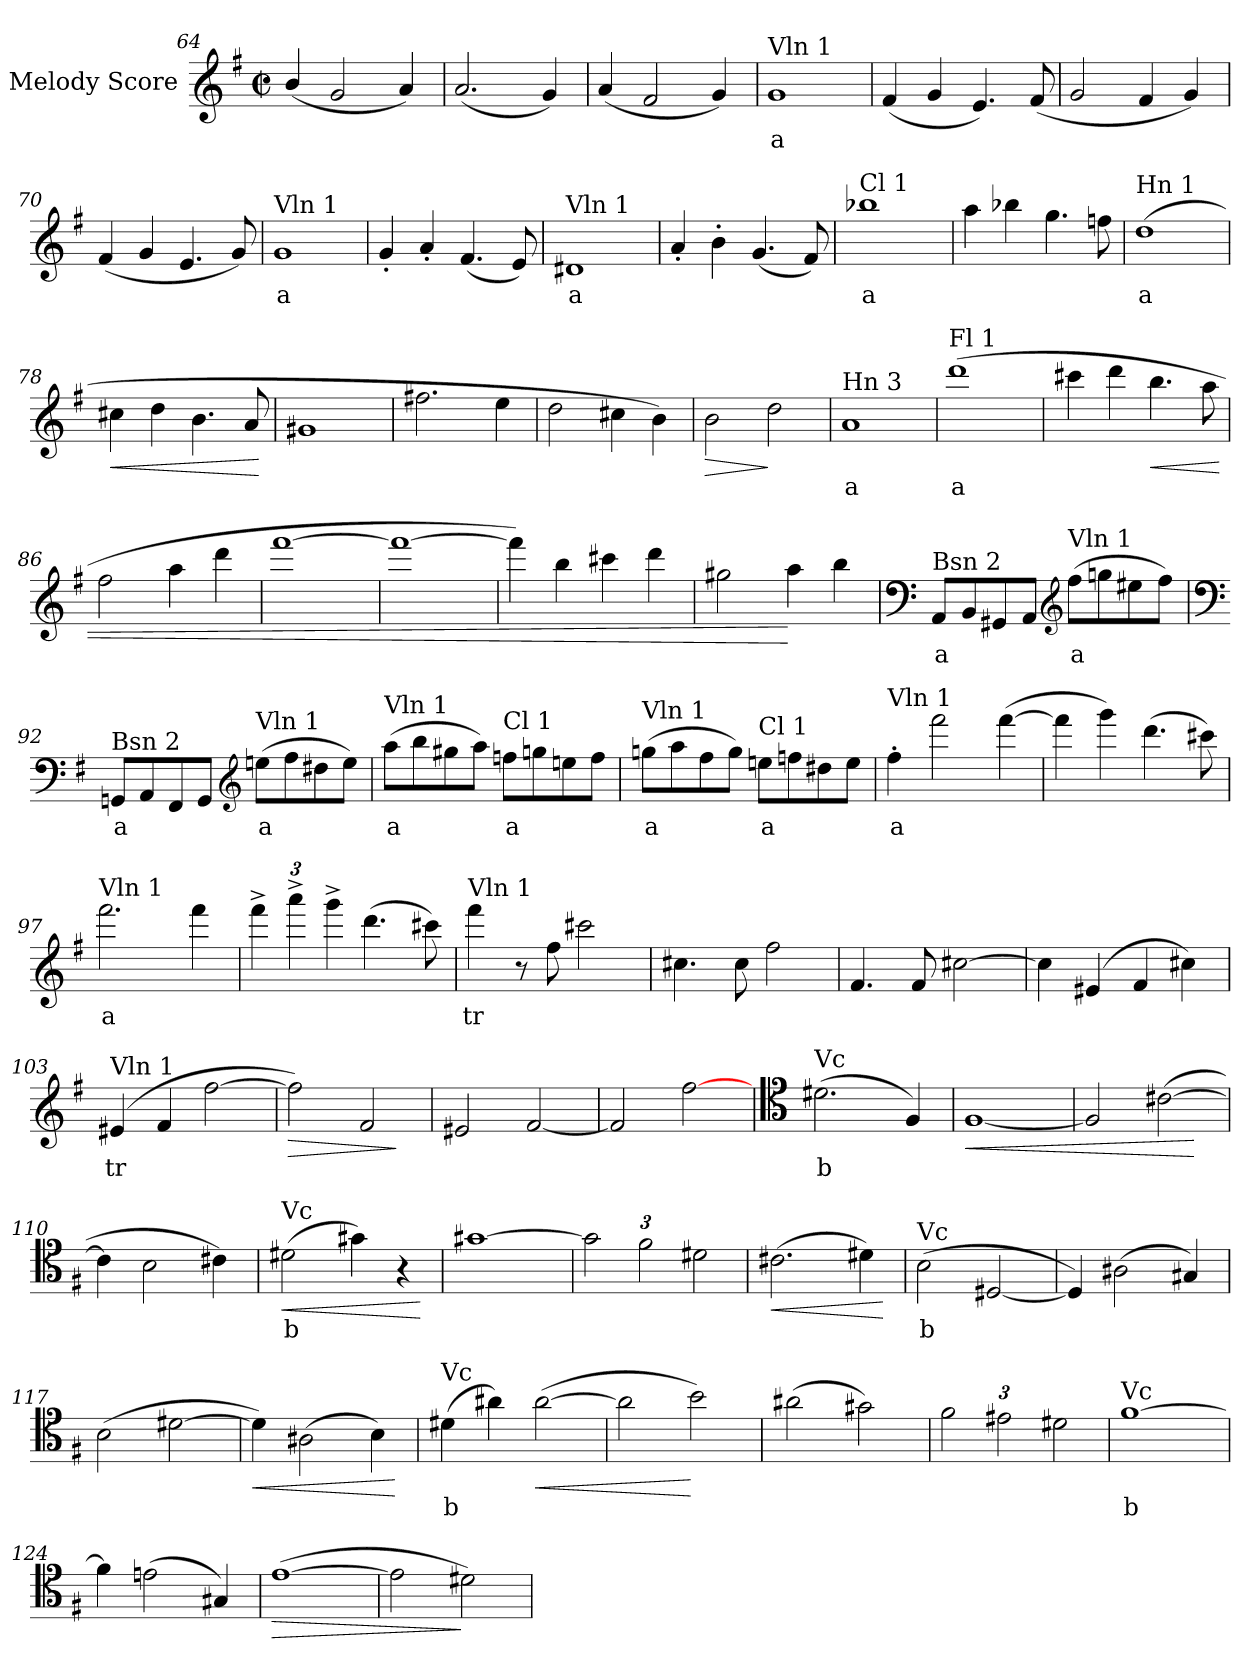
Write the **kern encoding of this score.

**kern	**text	**dynam
*part1	*part1	*part1
*staff1	*staff1	*staff1
*I"Melody Score	*	*
*clefG2	*	*
*k[f#]	*	*
*M2/2	*	*
*met(c|)	*	*
=64	=64	=64
(4b/	.	.
2g/	.	.
4a/)	.	.
=65	=65	=65
(2.a/	.	.
4g/)	.	.
=66	=66	=66
(4a/	.	.
2f#/	.	.
4g/)	.	.
=67	=67	=67
!LO:TX:a:t=Vln 1	!	!
!	!LO:LY:b:color=#FF0000	!
1g	a	.
=68	=68	=68
(4f#/	.	.
4g/	.	.
4.e/)	.	.
(8f#/	.	.
=69	=69	=69
2g/	.	.
4f#/	.	.
4g/)	.	.
=70	=70	=70
(4f#/	.	.
4g/	.	.
4.e/	.	.
8g/)	.	.
=71	=71	=71
!LO:TX:a:t=Vln 1	!	!
!	!LO:LY:b:color=#FF0000	!
1g	a	.
=72	=72	=72
4g'/	.	.
4a'/	.	.
(4.f#/	.	.
8e/)	.	.
=73	=73	=73
!LO:TX:a:t=Vln 1	!	!
!	!LO:LY:b:color=#FF0000	!
1d#X	a	.
=74	=74	=74
4a'/	.	.
4b'\	.	.
(4.g/	.	.
8f#/)	.	.
=75	=75	=75
!LO:TX:a:t=Cl 1	!	!
!	!LO:LY:b:color=#FF0000	!
1bb-	a	.
=76	=76	=76
4aa\	.	.
4bb-\	.	.
4.gg\	.	.
8ff\	.	.
=77	=77	=77
!LO:TX:a:t=Hn 1	!	!
!	!LO:LY:b:color=#FF0000	!
(1dd	a	.
=78	=78	=78
!	!	!LO:HP:b
4cc#X\	.	<
4dd\	.	.
4.b\	.	.
8a/	.	.
.	.	[
=79	=79	=79
1g#X	.	.
=80	=80	=80
2.ff#X\	.	.
4ee\	.	.
=81	=81	=81
2dd\	.	.
4cc#X\	.	.
4b\)	.	.
=82	=82	=82
!	!	!LO:HP:b
2b\	.	>
2dd\	.	]
=83	=83	=83
!LO:TX:a:t=Hn 3	!	!
!	!LO:LY:b:color=#FF0000	!
1a	a	.
=84	=84	=84
!LO:TX:a:t=Fl 1	!	!
!	!LO:LY:b:color=#FF0000	!
(1ddd	a	.
=85	=85	=85
4ccc#X\	.	.
4ddd\	.	.
!	!	!LO:HP:b
4.bb\	.	<
8aa\	.	.
=86	=86	=86
2ff#\	.	.
4aa\	.	.
4ddd\	.	.
=87	=87	=87
[1fff#	.	.
=88	=88	=88
1fff#_	.	.
=89	=89	=89
4fff#\])	.	.
4bb\	.	.
4ccc#X\	.	.
4ddd\	.	.
=90	=90	=90
2gg#X\	.	.
4aa\	.	[
4bb\	.	.
=91	=91	=91
*clefF4	*	*
!LO:TX:a:t=Bsn 2	!	!
!	!LO:LY:b:color=#FF0000	!
8AA/L	a	.
8BB/	.	.
8GG#X/	.	.
8AA/J	.	.
*clefG2	*	*
!LO:TX:a:t=Vln 1	!	!
!	!LO:LY:b:color=#FF0000	!
(8ff#\L	a	.
8ggn\	.	.
8ee#X\	.	.
8ff#\J)	.	.
=92	=92	=92
*clefF4	*	*
!LO:TX:a:t=Bsn 2	!	!
!	!LO:LY:b:color=#FF0000	!
8GGn/L	a	.
8AA/	.	.
8FF#/	.	.
8GG/J	.	.
*clefG2	*	*
!LO:TX:a:t=Vln 1	!	!
!	!LO:LY:b:color=#FF0000	!
(8een\L	a	.
8ff#\	.	.
8dd#X\	.	.
8ee\J)	.	.
=93	=93	=93
!LO:TX:a:t=Vln 1	!	!
!	!LO:LY:b:color=#FF0000	!
(8aa\L	a	.
8bb\	.	.
8gg#X\	.	.
8aa\J)	.	.
!LO:TX:a:t=Cl 1	!	!
!	!LO:LY:b:color=#FF0000	!
8ff\L	a	.
8gg\	.	.
8een\	.	.
8ff\J	.	.
=94	=94	=94
!LO:TX:a:t=Vln 1	!	!
!	!LO:LY:b:color=#FF0000	!
(8ggn\L	a	.
8aa\	.	.
8ff#\	.	.
8gg\J)	.	.
!LO:TX:a:t=Cl 1	!	!
!	!LO:LY:b:color=#FF0000	!
8een\L	a	.
8ff\	.	.
8dd#X\	.	.
8ee\J	.	.
=95	=95	=95
!LO:TX:a:t=Vln 1	!	!
!	!LO:LY:b:color=#FF0000	!
4ff#'\	a	.
2fff#\	.	.
([4fff#\	.	.
=96	=96	=96
4fff#\]	.	.
4ggg\)	.	.
(4.ddd\	.	.
8ccc#X\)	.	.
=97	=97	=97
!LO:TX:a:t=Vln 1	!	!
!	!LO:LY:b:color=#FF0000	!
2.fff#\	a	.
4fff#\	.	.
=98	=98	=98
*Xbrackettup	*	*
6fff#^\	.	.
6aaa^\	.	.
6ggg^\	.	.
(4.ddd\	.	.
8ccc#X\)	.	.
=99	=99	=99
!LO:TX:a:t=Vln 1	!	!
!	!LO:LY:b:color=#FF0000	!
4fff#\	tr	.
8r	.	.
8ff#\	.	.
2ccc#X\	.	.
=100	=100	=100
4.cc#X\	.	.
8cc#\	.	.
2ff#\	.	.
=101	=101	=101
4.f#/	.	.
8f#/	.	.
[2cc#X\	.	.
=102	=102	=102
4cc#\]	.	.
(4e#X/	.	.
4f#/	.	.
4cc#X\)	.	.
=103	=103	=103
!LO:TX:a:t=Vln 1	!	!
!	!LO:LY:b:color=#FF0000	!
(4e#X/	tr	.
4f#/	.	.
[2ff#\	.	.
=104	=104	=104
!	!	!LO:HP:b
2ff#\])	.	>
2f#/	.	.
.	.	]
=105	=105	=105
2e#X/	.	.
[2f#/	.	.
=106	=106	=106
2f#/]	.	.
[2ff#\	.	.
=107	=107	=107
*clefC4	*	*
!LO:TX:a:t=Vc	!	!
!	!LO:LY:b:color=#FF0000	!
(2.d#X\	b	.
4F#/)	.	.
=108	=108	=108
!	!	!LO:HP:b
[1F#	.	<
=109	=109	=109
2F#/]	.	.
([2c#X\	.	.
.	.	[
=110	=110	=110
4c#\]	.	.
2B\	.	.
4c#X\)	.	.
=111	=111	=111
!LO:TX:a:t=Vc	!	!
!	!LO:LY:b:color=#FF0000	!LO:HP:b
(2d#X\	b	<
4g#X\)	.	.
4r	.	.
.	.	[
=112	=112	=112
[1g#X	.	.
=113	=113	=113
3g#\]	.	.
3f#\	.	.
3d#X\	.	.
=114	=114	=114
!	!	!LO:HP:b
(2.c#X\	.	<
4d#X\)	.	.
.	.	[
=115	=115	=115
!LO:TX:a:t=Vc	!	!
!	!LO:LY:b:color=#FF0000	!
(2B\	b	.
[2D#X/	.	.
=116	=116	=116
4D#/])	.	.
(2A#X\	.	.
4G#X/)	.	.
=117	=117	=117
(2B\	.	.
[2d#X\	.	.
=118	=118	=118
!	!	!LO:HP:b
4d#\])	.	<
(2A#X\	.	.
4B\)	.	.
.	.	[
=119	=119	=119
!LO:TX:a:t=Vc	!	!
!	!LO:LY:b:color=#FF0000	!
(4d#X\	b	.
4a#X\)	.	.
!	!	!LO:HP:b
([2a#\	.	<
=120	=120	=120
2a#\]	.	.
2b\)	.	[
=121	=121	=121
(2a#X\	.	.
2g#X\)	.	.
=122	=122	=122
3f#\	.	.
3e#X\	.	.
3d#X\	.	.
=123	=123	=123
!LO:TX:a:t=Vc	!	!
!	!LO:LY:b:color=#FF0000	!
[1f#	b	.
=124	=124	=124
4f#\]	.	.
(2en\	.	.
4G#X/)	.	.
=125	=125	=125
!	!	!LO:HP:b
([1e	.	>
=126	=126	=126
2e\]	.	.
2d#X\)	.	]
=	=	=
*-	*-	*-
